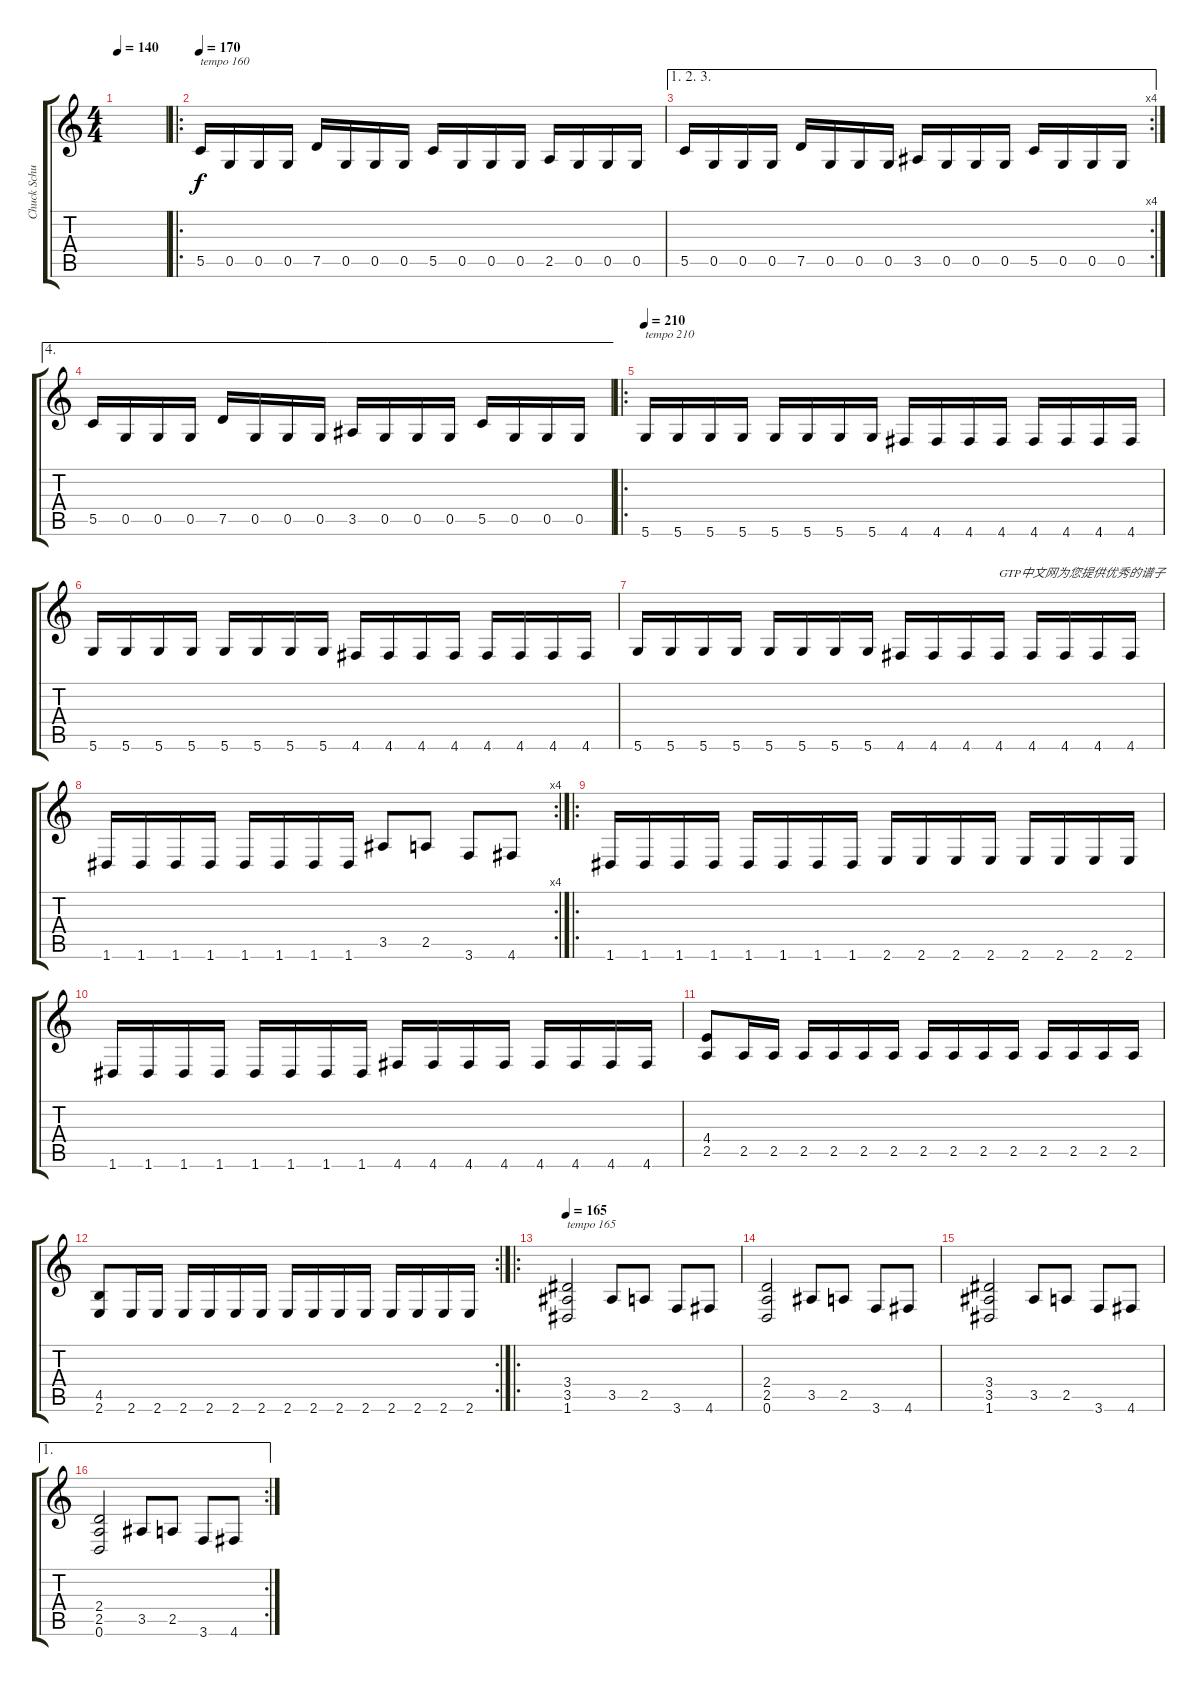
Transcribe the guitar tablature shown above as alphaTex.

\track ("Chuck Schuldiner" "Chuck Schu") {instrument distortionguitar}
\staff {score tabs}
\tuning (D4 A3 F3 C3 G2 D2) {hide}
\ts (4 4)
\tempo 140
\clef g2
\ks c
|
\ro
\tempo 170
5.5.16{txt "tempo 160"} 0.5.16 0.5.16 0.5.16 7.5.16 0.5.16 0.5.16 0.5.16 5.5.16 0.5.16 0.5.16 0.5.16 2.5.16 0.5.16 0.5.16 0.5.16 |
\ae (1 2 3)
\rc 4
5.5.16 0.5.16 0.5.16 0.5.16 7.5.16 0.5.16 0.5.16 0.5.16 3.5.16 0.5.16 0.5.16 0.5.16 5.5.16 0.5.16 0.5.16 0.5.16 |
\ae 4
5.5.16 0.5.16 0.5.16 0.5.16 7.5.16 0.5.16 0.5.16 0.5.16 3.5.16 0.5.16 0.5.16 0.5.16 5.5.16 0.5.16 0.5.16 0.5.16 |
\ro
\tempo 210
5.6.16{txt "tempo 210"} 5.6.16 5.6.16 5.6.16 5.6.16 5.6.16 5.6.16 5.6.16 4.6.16 4.6.16 4.6.16 4.6.16 4.6.16 4.6.16 4.6.16 4.6.16 |
5.6.16 5.6.16 5.6.16 5.6.16 5.6.16 5.6.16 5.6.16 5.6.16 4.6.16 4.6.16 4.6.16 4.6.16 4.6.16 4.6.16 4.6.16 4.6.16 |
5.6.16 5.6.16 5.6.16 5.6.16 5.6.16 5.6.16 5.6.16 5.6.16 4.6.16 4.6.16 4.6.16 4.6.16{txt "GTP中文网为您提供优秀的谱子"} 4.6.16 4.6.16 4.6.16 4.6.16 |
\rc 4
1.6.16 1.6.16 1.6.16 1.6.16 1.6.16 1.6.16 1.6.16 1.6.16 3.5.8 2.5.8 3.6.8 4.6.8 |
\ro
1.6.16 1.6.16 1.6.16 1.6.16 1.6.16 1.6.16 1.6.16 1.6.16 2.6.16 2.6.16 2.6.16 2.6.16 2.6.16 2.6.16 2.6.16 2.6.16 |
1.6.16 1.6.16 1.6.16 1.6.16 1.6.16 1.6.16 1.6.16 1.6.16 4.6.16 4.6.16 4.6.16 4.6.16 4.6.16 4.6.16 4.6.16 4.6.16 |
(4.4 2.5).8 2.5.16 2.5.16 2.5.16 2.5.16 2.5.16 2.5.16 2.5.16 2.5.16 2.5.16 2.5.16 2.5.16 2.5.16 2.5.16 2.5.16 |
\rc 2
(4.5 2.6).8 2.6.16 2.6.16 2.6.16 2.6.16 2.6.16 2.6.16 2.6.16 2.6.16 2.6.16 2.6.16 2.6.16 2.6.16 2.6.16 2.6.16 |
\ro
\tempo 165
(3.4 3.5 1.6).2{txt "tempo 165"} 3.5.8 2.5.8 3.6.8 4.6.8 |
(2.4 2.5 0.6).2 3.5.8 2.5.8 3.6.8 4.6.8 |
(3.4 3.5 1.6).2 3.5.8 2.5.8 3.6.8 4.6.8 |
\ae 1
\rc 2
(2.4 2.5 0.6).2 3.5.8 2.5.8 3.6.8 4.6.8
